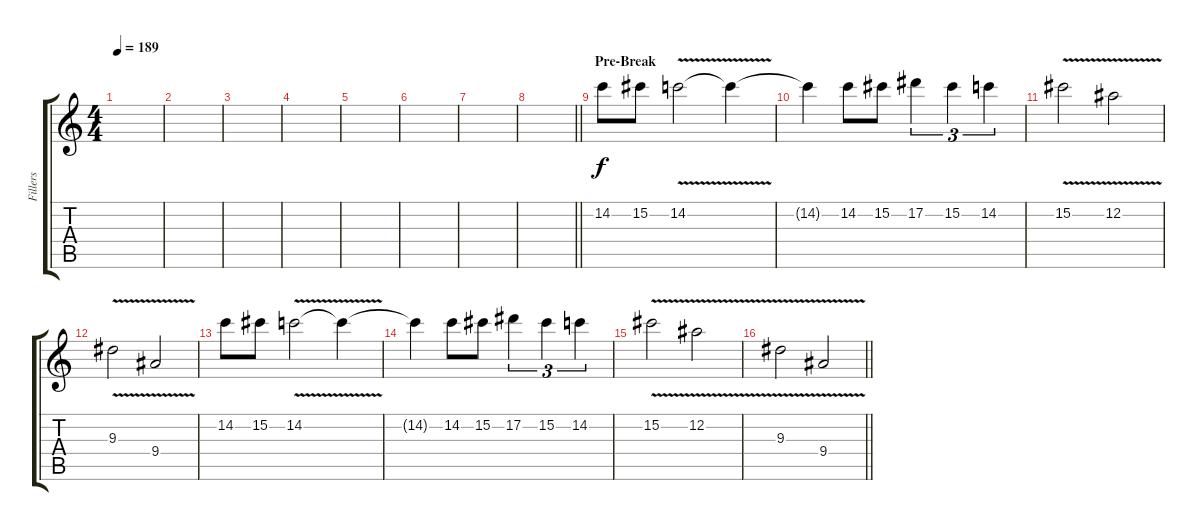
\track ("Fillers" "Fillers") {instrument distortionguitar}
\staff {score tabs}
\tuning (Eb4 Bb3 Gb3 Db3 Ab2 Eb2) {hide}
\ts (4 4)
\tempo 189
\clef g2
\ks c
|
|
|
|
|
|
|
\barLineRight lightlight
|
\section ("" "Pre-Break")
14.2.8{balance 14} 15.2.8 14.2{v}.2 14.2{t}.4 |
14.2{t}.4 14.2.8 15.2.8 17.2.4{tu (3 2)} 15.2.4{tu (3 2)} 14.2.4{tu (3 2)} |
15.2{v}.2 12.2{v}.2 |
9.3{v}.2 9.4{v}.2 |
14.2.8 15.2.8 14.2{v}.2 14.2{t}.4 |
14.2{t}.4 14.2.8 15.2.8 17.2.4{tu (3 2)} 15.2.4{tu (3 2)} 14.2.4{tu (3 2)} |
15.2{v}.2 12.2{v}.2 |
\barLineRight lightlight
9.3{v}.2 9.4{v}.2
